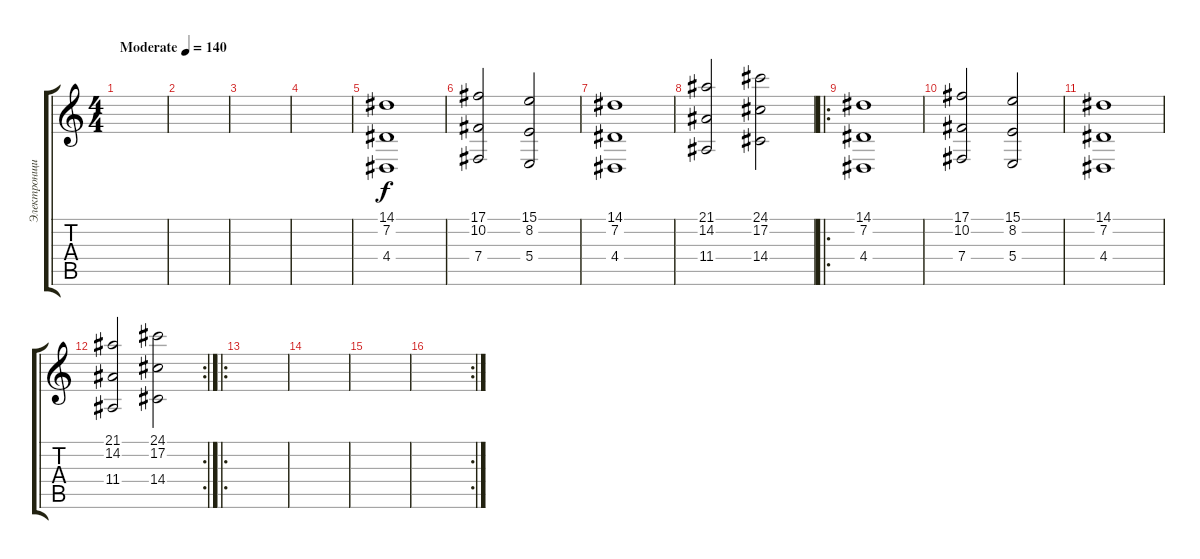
\track ("Электронщина" "Электронщи") {instrument synthstrings2}
\staff {score tabs}
\tuning (Db4 Ab3 E3 B2 Gb2 B1) {hide}
\ts (4 4)
\tempo (140 "Moderate")
\clef g2
\ks c
|
|
|
|
(14.1 7.2 4.4).1 |
(17.1 10.2 7.4).2 (15.1 8.2 5.4).2 |
(14.1 7.2 4.4).1 |
(21.1 14.2 11.4).2 (24.1 17.2 14.4).2 |
\ro
(14.1 7.2 4.4).1 |
(17.1 10.2 7.4).2 (15.1 8.2 5.4).2 |
(14.1 7.2 4.4).1 |
\rc 2
(21.1 14.2 11.4).2 (24.1 17.2 14.4).2 |
\ro
|
|
|
\rc 2
